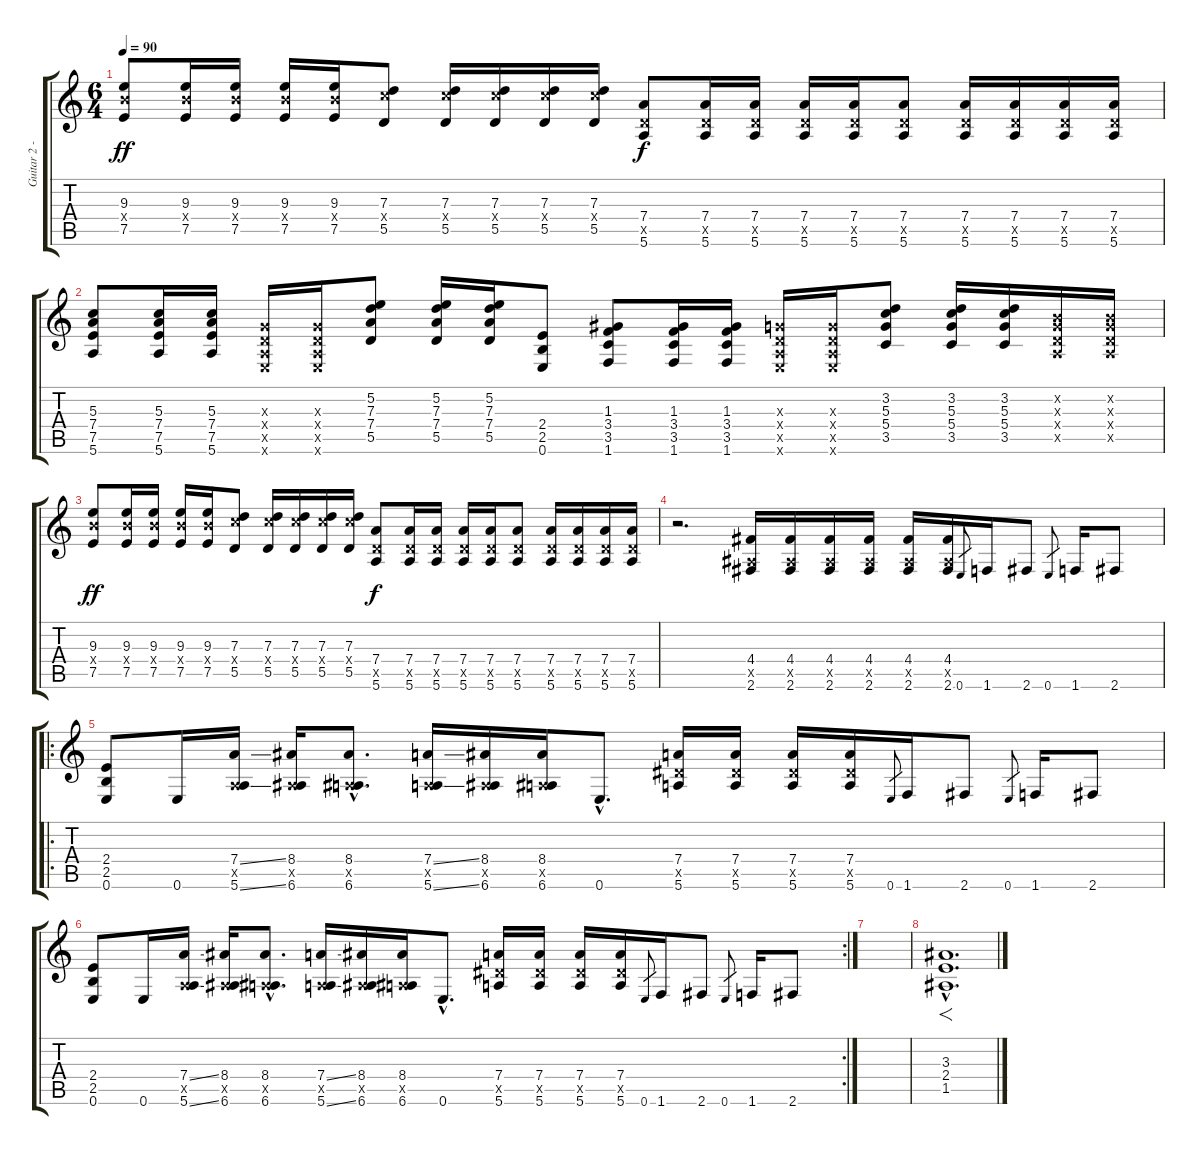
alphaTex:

\track ("Guitar 2 - Rythm" "Guitar 2 -") {instrument distortionguitar}
\staff {score tabs}
\tuning (E4 B3 G3 D3 A2 E2) {hide}
\ts (6 4)
\tempo 90
\clef g2
\ks c
(9.3 9.4{x} 7.5).8{dy ff} (9.3 9.4{x} 7.5).16 (9.3 9.4{x} 7.5).16 (9.3 9.4{x} 7.5).16 (9.3 9.4{x} 7.5).16 (7.3 10.4{x} 5.5).8 (7.3 10.4{x} 5.5).16 (7.3 10.4{x} 5.5).16 (7.3 10.4{x} 5.5).16 (7.3 10.4{x} 5.5).16 (7.4 5.5{x} 5.6).8{dy f} (7.4 5.5{x} 5.6).16 (7.4 5.5{x} 5.6).16 (7.4 5.5{x} 5.6).16 (7.4 5.5{x} 5.6).16 (7.4 5.5{x} 5.6).8 (7.4 5.5{x} 5.6).16 (7.4 5.5{x} 5.6).16 (7.4 5.5{x} 5.6).16 (7.4 5.5{x} 5.6).16 |
(5.3 7.4 7.5 5.6).8{volume 10} (5.3 7.4 7.5 5.6).16 (5.3 7.4 7.5 5.6).16 (0.3{x} 0.4{x} 0.5{x} 0.6{x}).16 (0.3{x} 0.4{x} 0.5{x} 0.6{x}).16 (5.2 7.3 7.4 5.5).8 (5.2 7.3 7.4 5.5).16 (5.2 7.3 7.4 5.5).16 (2.4 2.5 0.6).8 (1.3 3.4 3.5 1.6).8 (1.3 3.4 3.5 1.6).16 (1.3 3.4 3.5 1.6).16 (0.3{x} 0.4{x} 0.5{x} 0.6{x}).16 (0.3{x} 0.4{x} 0.5{x} 0.6{x}).16 (3.2 5.3 5.4 3.5).8 (3.2 5.3 5.4 3.5).16 (3.2 5.3 5.4 3.5).16 (0.2{x} 0.3{x} 0.4{x} 0.5{x}).16 (0.2{x} 0.3{x} 0.4{x} 0.5{x}).16 |
(9.3 9.4{x} 7.5).8{dy ff} (9.3 9.4{x} 7.5).16 (9.3 9.4{x} 7.5).16 (9.3 9.4{x} 7.5).16 (9.3 9.4{x} 7.5).16 (7.3 10.4{x} 5.5).8 (7.3 10.4{x} 5.5).16 (7.3 10.4{x} 5.5).16 (7.3 10.4{x} 5.5).16 (7.3 10.4{x} 5.5).16 (7.4 5.5{x} 5.6).8{dy f} (7.4 5.5{x} 5.6).16 (7.4 5.5{x} 5.6).16 (7.4 5.5{x} 5.6).16 (7.4 5.5{x} 5.6).16 (7.4 5.5{x} 5.6).8 (7.4 5.5{x} 5.6).16 (7.4 5.5{x} 5.6).16 (7.4 5.5{x} 5.6).16 (7.4 5.5{x} 5.6).16 |
r.2{d volume 16} (4.4 1.5{x} 2.6).16 (4.4 1.5{x} 2.6).16 (4.4 1.5{x} 2.6).16 (4.4 1.5{x} 2.6).16 (4.4 1.5{x} 2.6).16 (4.4 1.5{x} 2.6).16 0.6.8{gr} 1.6.16 2.6.8 0.6.8{gr} 1.6.16 2.6.8 |
\ro
(2.4 2.5 0.6).8 0.6.16 (7.4{ss} 0.5{x} 5.6{ss}).16 (8.4 0.5{x} 6.6).16 (8.4{hac} 0.5{hac x} 6.6{hac}).8{d} (7.4{ss} 0.5{x} 5.6{ss}).16 (8.4 0.5{x} 6.6).16 (8.4 0.5{x} 6.6).16 0.6{hac}.8{d} (7.4 6.5{x} 5.6).16 (7.4 6.5{x} 5.6).16 (7.4 6.5{x} 5.6).16 (7.4 6.5{x} 5.6).16 0.6.8{gr} 1.6.16 2.6.8 0.6.8{gr} 1.6.16 2.6.8 |
\rc 2
(2.4 2.5 0.6).8 0.6.16 (7.4{ss} 0.5{x} 5.6{ss}).16 (8.4 0.5{x} 6.6).16 (8.4{hac} 0.5{hac x} 6.6{hac}).8{d} (7.4{ss} 0.5{x} 5.6{ss}).16 (8.4 0.5{x} 6.6).16 (8.4 0.5{x} 6.6).16 0.6{hac}.8{d} (7.4 6.5{x} 5.6).16 (7.4 6.5{x} 5.6).16 (7.4 6.5{x} 5.6).16 (7.4 6.5{x} 5.6).16 0.6.8{gr} 1.6.16 2.6.8 0.6.8{gr} 1.6.16 2.6.8 |
|
(3.3{hac} 2.4{hac} 1.5{hac}).1{f d}
